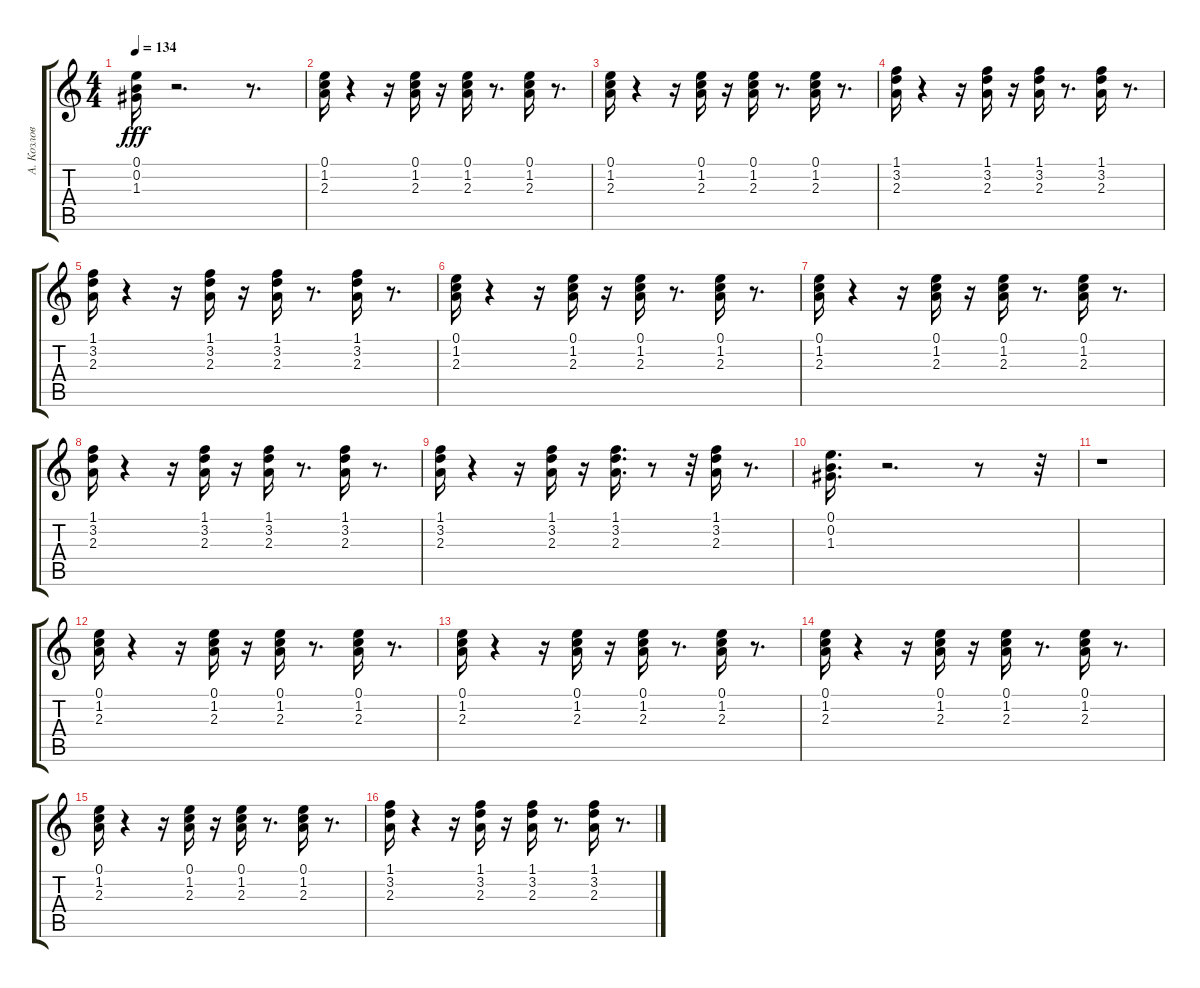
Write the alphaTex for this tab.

\track ("А. Козлов" "А. Козлов") {instrument fretlessbass}
\staff {score tabs}
\tuning (E4 B3 G3 D3 A2 E2) {hide}
\ts (4 4)
\tempo 134
\clef g2
\ks c
(0.1 0.2 1.3).16{dy fff} r.2{d} r.8{d} |
(0.1 1.2 2.3).16 r.4 r.16 (0.1 1.2 2.3).16 r.16 (0.1 1.2 2.3).16 r.8{d} (0.1 1.2 2.3).16 r.8{d} |
(0.1 1.2 2.3).16 r.4 r.16 (0.1 1.2 2.3).16 r.16 (0.1 1.2 2.3).16 r.8{d} (0.1 1.2 2.3).16 r.8{d} |
(1.1 3.2 2.3).16 r.4 r.16 (1.1 3.2 2.3).16 r.16 (1.1 3.2 2.3).16 r.8{d} (1.1 3.2 2.3).16 r.8{d} |
(1.1 3.2 2.3).16 r.4 r.16 (1.1 3.2 2.3).16 r.16 (1.1 3.2 2.3).16 r.8{d} (1.1 3.2 2.3).16 r.8{d} |
(0.1 1.2 2.3).16 r.4 r.16 (0.1 1.2 2.3).16 r.16 (0.1 1.2 2.3).16 r.8{d} (0.1 1.2 2.3).16 r.8{d} |
(0.1 1.2 2.3).16 r.4 r.16 (0.1 1.2 2.3).16 r.16 (0.1 1.2 2.3).16 r.8{d} (0.1 1.2 2.3).16 r.8{d} |
(1.1 3.2 2.3).16 r.4 r.16 (1.1 3.2 2.3).16 r.16 (1.1 3.2 2.3).16 r.8{d} (1.1 3.2 2.3).16 r.8{d} |
(1.1 3.2 2.3).16 r.4 r.16 (1.1 3.2 2.3).16 r.16 (1.1 3.2 2.3).16{d} r.8 r.32 (1.1 3.2 2.3).16 r.8{d} |
(0.1 0.2 1.3).16{d} r.2{d} r.8 r.32 |
r.1 |
(0.1 1.2 2.3).16 r.4 r.16 (0.1 1.2 2.3).16 r.16 (0.1 1.2 2.3).16 r.8{d} (0.1 1.2 2.3).16 r.8{d} |
(0.1 1.2 2.3).16 r.4 r.16 (0.1 1.2 2.3).16 r.16 (0.1 1.2 2.3).16 r.8{d} (0.1 1.2 2.3).16 r.8{d} |
(0.1 1.2 2.3).16 r.4 r.16 (0.1 1.2 2.3).16 r.16 (0.1 1.2 2.3).16 r.8{d} (0.1 1.2 2.3).16 r.8{d} |
(0.1 1.2 2.3).16 r.4 r.16 (0.1 1.2 2.3).16 r.16 (0.1 1.2 2.3).16 r.8{d} (0.1 1.2 2.3).16 r.8{d} |
(1.1 3.2 2.3).16 r.4 r.16 (1.1 3.2 2.3).16 r.16 (1.1 3.2 2.3).16 r.8{d} (1.1 3.2 2.3).16 r.8{d}
